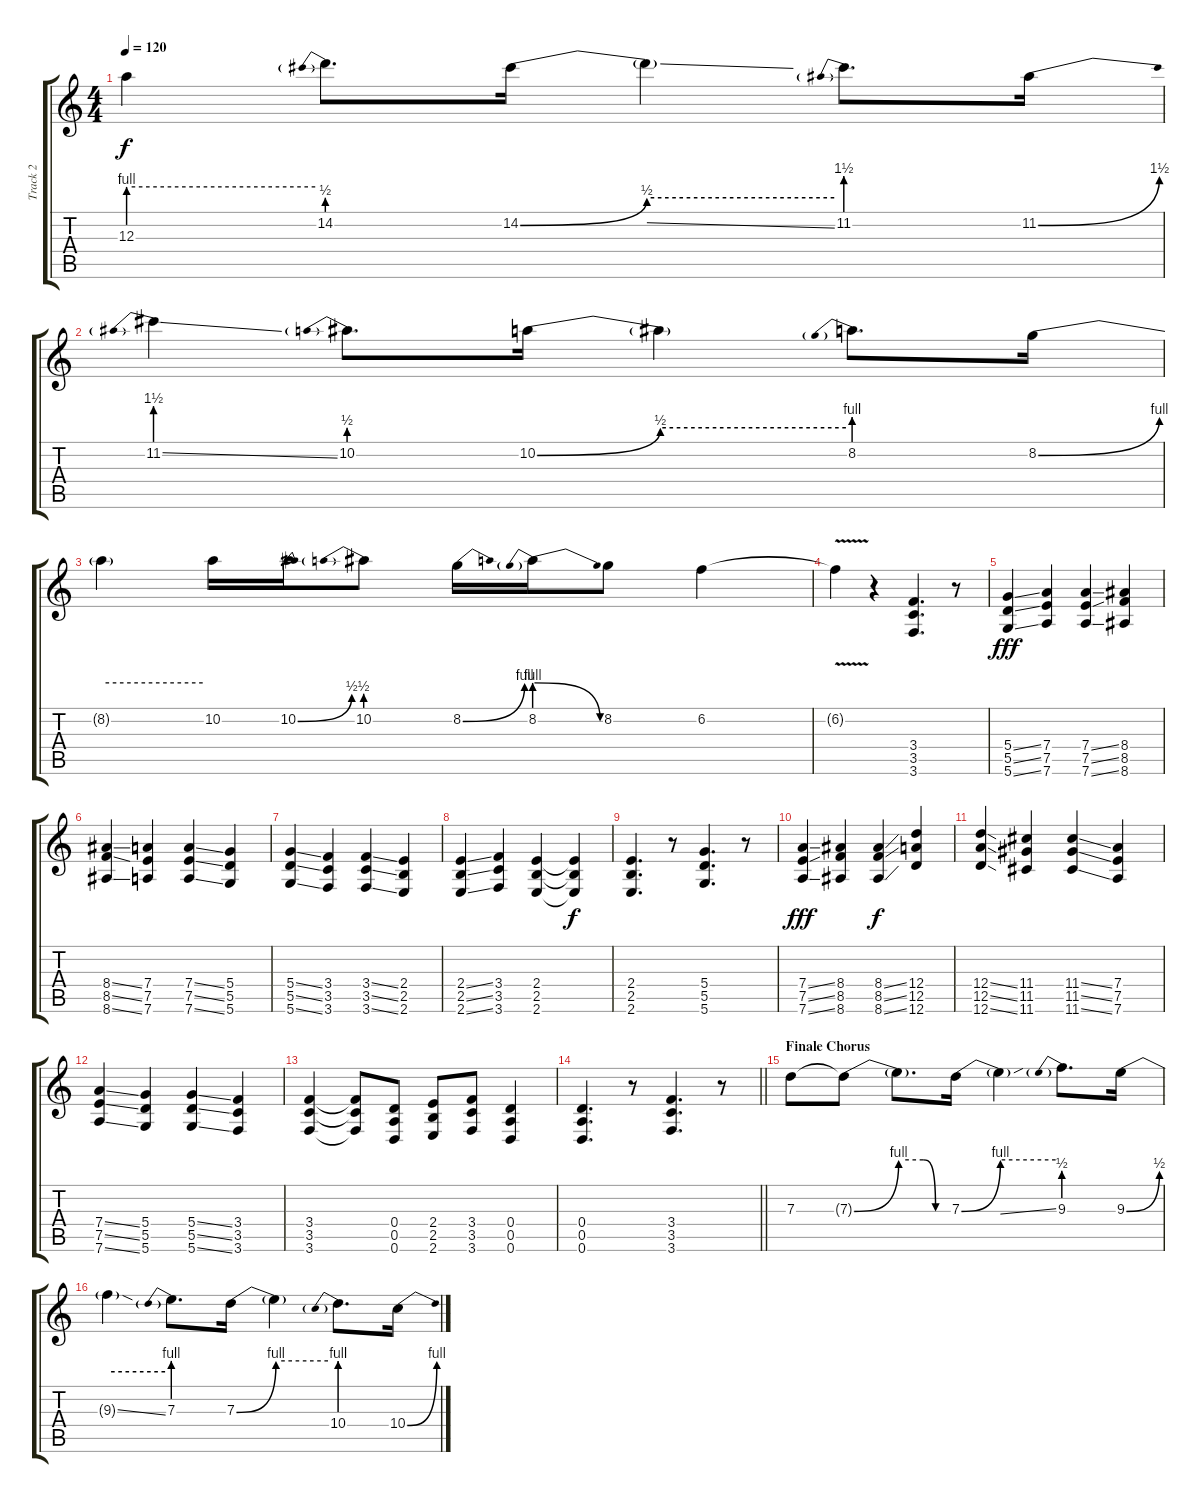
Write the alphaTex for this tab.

\track ("Track 2" "Track 2") {instrument distortionguitar}
\staff {score tabs}
\tuning (E4 B3 G3 D3 A2 D2) {hide}
\ts (4 4)
\tempo 120
\clef g2
\ks c
12.3{be (hold 0 4 60 4) t}.4{dy f} 14.2{be (prebend 0 2 60 2)}.8{d} 14.2{be (bend 0 0 60 2)}.16 14.2{be (hold 0 2 60 2) ss t}.4 11.2{be (prebend 0 6 60 6)}.8{d} 11.2{be (bend 0 0 60 6)}.16 |
11.2{be (prebend 0 6 60 6) ss}.4 10.2{be (prebend 0 2 60 2)}.8{d} 10.2{be (bend 0 0 60 2)}.16 10.2{be (hold 0 2 60 2) t}.4 8.2{be (prebend 0 4 60 4)}.8{d} 8.2{be (bend 0 0 60 4)}.16 |
8.2{be (hold 0 4 60 4) t}.4 10.2.16 10.2{be (bend 0 0 60 2)}.16 10.2{be (prebend 0 2 60 2)}.8 8.2{be (bend 0 0 60 4)}.16 8.2{be (prebendrelease 0 4 60 0)}.16 8.2.8 6.2.4 |
6.2{v t}.4 r.4 (3.4 3.5 3.6).4{d} r.8 |
(5.4{ss} 5.5{ss} 5.6{ss}).4{dy fff} (7.4 7.5 7.6).4 (7.4{ss} 7.5{ss} 7.6{ss}).4 (8.4 8.5 8.6).4 |
(8.4{ss} 8.5{ss} 8.6{ss}).4 (7.4 7.5 7.6).4 (7.4{ss} 7.5{ss} 7.6{ss}).4 (5.4 5.5 5.6).4 |
(5.4{ss} 5.5{ss} 5.6{ss}).4 (3.4 3.5 3.6).4 (3.4{ss} 3.5{ss} 3.6{ss}).4 (2.4 2.5 2.6).4 |
(2.4{ss} 2.5{ss} 2.6{ss}).4 (3.4 3.5 3.6).4 (2.4 2.5 2.6).4 (2.4{t} 2.5{t} 2.6{t}).4{dy f} |
(2.4 2.5 2.6).4{d} r.8 (5.4 5.5 5.6).4{d} r.8 |
(7.4{ss} 7.5{ss} 7.6{ss}).4{dy fff} (8.4 8.5 8.6).4 (8.4{ss} 8.5{ss} 8.6{ss}).4{dy f} (12.4 12.5 12.6).4 |
(12.4{ss} 12.5{ss} 12.6{ss}).4 (11.4 11.5 11.6).4 (11.4{ss} 11.5{ss} 11.6{ss}).4 (7.4 7.5 7.6).4 |
(7.4{ss} 7.5{ss} 7.6{ss}).4 (5.4 5.5 5.6).4 (5.4{ss} 5.5{ss} 5.6{ss}).4 (3.4 3.5 3.6).4 |
(3.4 3.5 3.6).4 (3.4{t} 3.5{t} 3.6{t}).8 (0.4 0.5 0.6).8 (2.4 2.5 2.6).8 (3.4 3.5 3.6).8 (0.4 0.5 0.6).4 |
\barLineRight lightlight
(0.4 0.5 0.6).4{d} r.8 (3.4 3.5 3.6).4{d} r.8 |
\section ("" "Finale Chorus")
7.3.8 7.3{be (bend 0 0 60 4) t}.8 7.3{be (custom 0 4 30 4 45 0 60 0) t}.8{d} 7.3{be (bend 0 0 60 4)}.16 7.3{be (hold 0 4 60 4) ss t}.4 9.3{be (prebend 0 2 60 2)}.8{d} 9.3{be (bend 0 0 60 2)}.16 |
9.3{be (hold 0 2 60 2) ss t}.4 7.3{be (prebend 0 4 60 4)}.8{d} 7.3{be (bend 0 0 60 4)}.16 7.3{be (hold 0 4 60 4) t}.4 10.4{be (prebend 0 4 60 4)}.8{d} 10.4{be (bend 0 0 60 4)}.16
